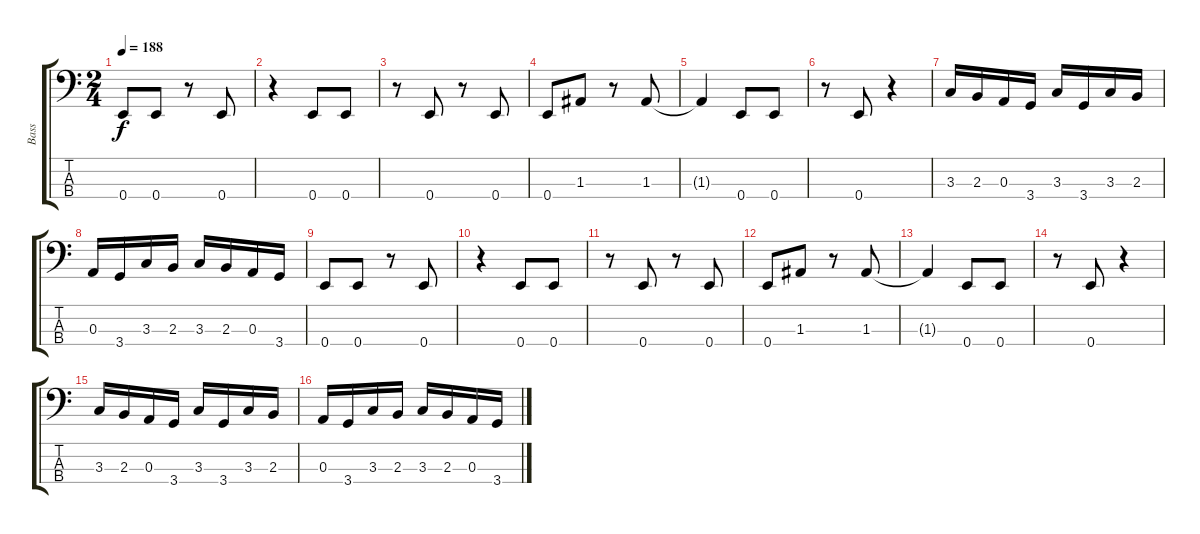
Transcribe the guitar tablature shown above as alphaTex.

\track ("Bass" "Bass") {instrument electricbassfinger}
\staff {score tabs}
\tuning (G2 D2 A1 E1) {hide}
\ts (2 4)
\tempo 188
\clef f4
\ks c
0.4.8{dy f} 0.4.8 r.8 0.4.8 |
r.4 0.4.8 0.4.8 |
r.8 0.4.8 r.8 0.4.8 |
0.4.8 1.3.8 r.8 1.3.8 |
1.3{t}.4 0.4.8 0.4.8 |
r.8 0.4.8 r.4 |
3.3.16 2.3.16 0.3.16 3.4.16 3.3.16 3.4.16 3.3.16 2.3.16 |
0.3.16 3.4.16 3.3.16 2.3.16 3.3.16 2.3.16 0.3.16 3.4.16 |
0.4.8 0.4.8 r.8 0.4.8 |
r.4 0.4.8 0.4.8 |
r.8 0.4.8 r.8 0.4.8 |
0.4.8 1.3.8 r.8 1.3.8 |
1.3{t}.4 0.4.8 0.4.8 |
r.8 0.4.8 r.4 |
3.3.16 2.3.16 0.3.16 3.4.16 3.3.16 3.4.16 3.3.16 2.3.16 |
0.3.16 3.4.16 3.3.16 2.3.16 3.3.16 2.3.16 0.3.16 3.4.16
